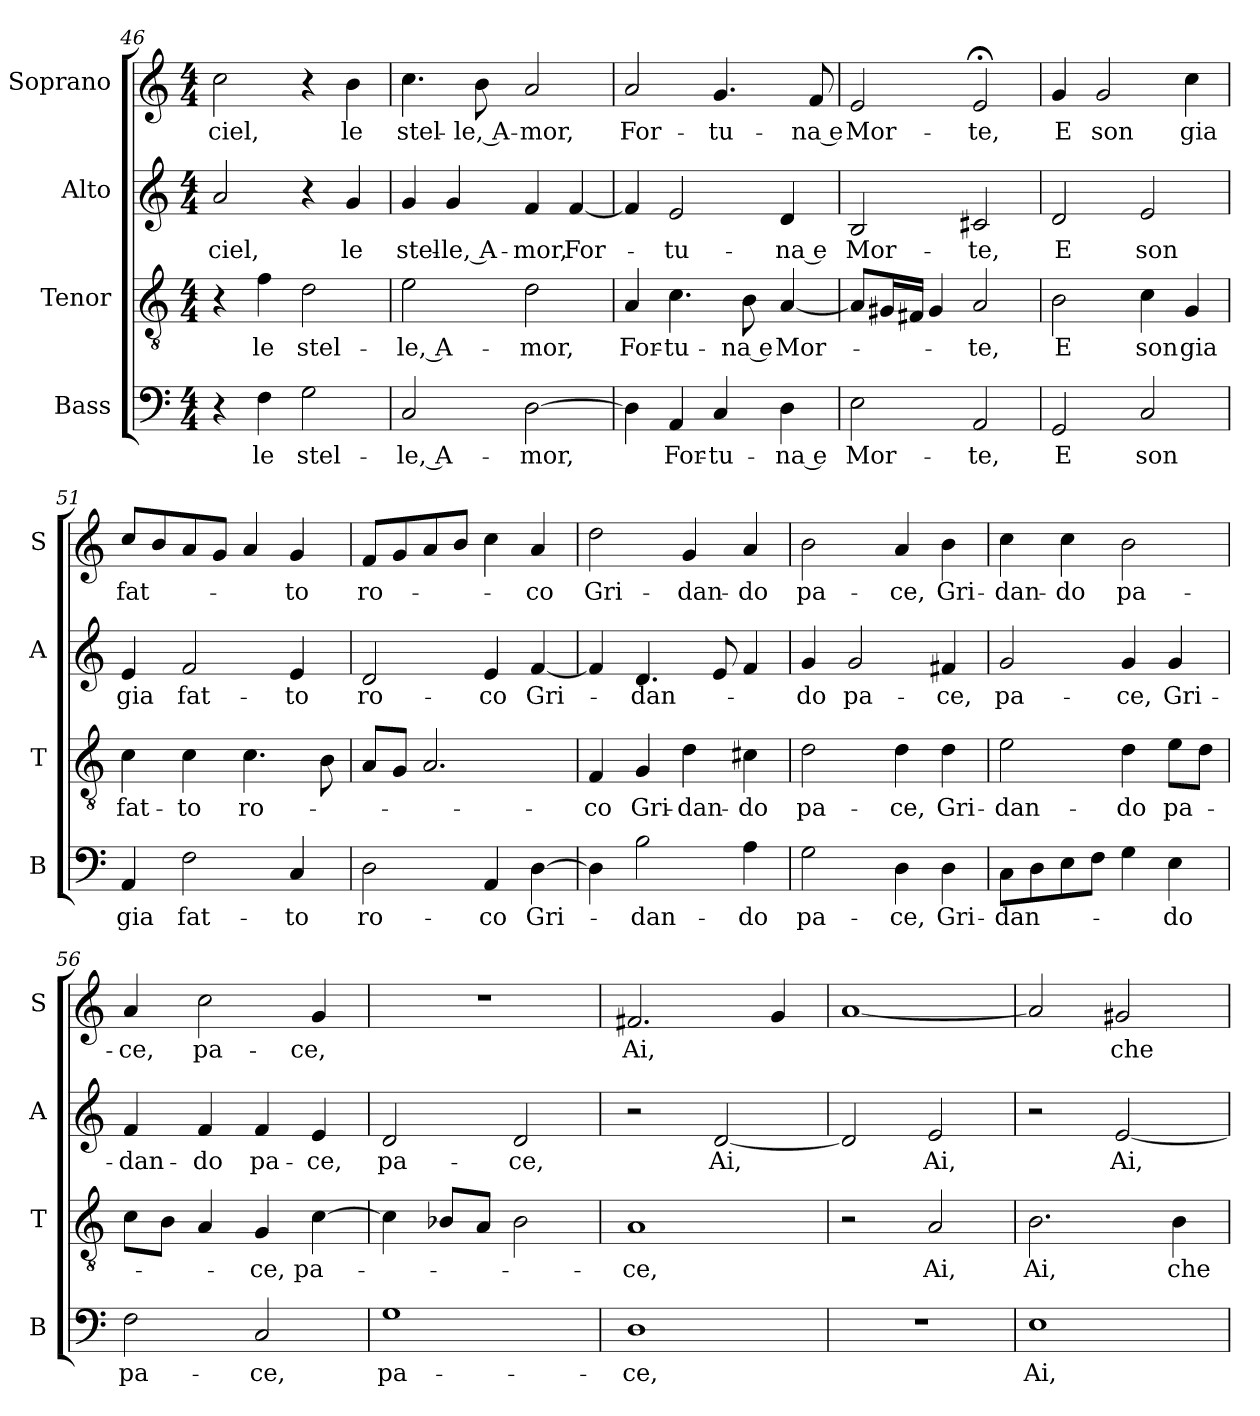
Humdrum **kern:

**kern	**text	**kern	**text	**kern	**text	**kern	**text
*part4	*part4	*part3	*part3	*part2	*part2	*part1	*part1
*staff4	*staff4	*staff3	*staff3	*staff2	*staff2	*staff1	*staff1
*I"Bass	*	*I"Tenor	*	*I"Alto	*	*I"Soprano	*
*I'B	*	*I'T	*	*I'A	*	*I'S	*
!!LO:LB:g=z
*clefF4	*	*clefGv2	*	*clefG2	*	*clefG2	*
*k[]	*	*k[]	*	*k[]	*	*k[]	*
*C:	*	*C:	*	*C:	*	*C:	*
*M4/4	*	*M4/4	*	*M4/4	*	*M4/4	*
=46	=46	=46	=46	=46	=46	=46	=46
!	!	!	!	!	!LO:LY:b	!	!LO:LY:b
4r	.	4r	.	2a/	ciel,	2cc\	ciel,
!	!LO:LY:b	!	!LO:LY:b	!	!	!	!
4F\	le	4f\	le	.	.	.	.
!	!LO:LY:b	!	!LO:LY:b	!	!	!	!
2G\	stel-	2d\	stel-	4r	.	4r	.
!	!	!	!	!	!LO:LY:b	!	!LO:LY:b
.	.	.	.	4g/	le	4b\	le
=47	=47	=47	=47	=47	=47	=47	=47
!	!LO:LY:b	!	!LO:LY:b	!	!LO:LY:b	!	!LO:LY:b
2C/	-le, A-	2e\	-le, A-	4g/	stel-	4.cc\	stel-
!	!	!	!	!	!LO:LY:b	!	!
.	.	.	.	4g/	-le, A-	.	.
!	!	!	!	!	!	!	!LO:LY:b
.	.	.	.	.	.	8b\	-le, A-
!	!LO:LY:b	!	!LO:LY:b	!	!LO:LY:b	!	!LO:LY:b
[2D\	-mor,	2d\	-mor,	4f/	-mor,	2a/	-mor,
!	!	!	!	!	!LO:LY:b	!	!
.	.	.	.	[4f/	For-	.	.
=48	=48	=48	=48	=48	=48	=48	=48
!	!	!	!LO:LY:b	!	!	!	!LO:LY:b
4D\]	.	4A/	For-	4f/]	.	2a/	For-
!	!LO:LY:b	!	!LO:LY:b	!	!LO:LY:b	!	!
4AA/	For-	4.c\	-tu-	2e/	-tu-	.	.
!	!LO:LY:b	!	!	!	!	!	!LO:LY:b
4C/	-tu-	.	.	.	.	4.g/	-tu-
!	!	!	!LO:LY:b	!	!	!	!
.	.	8B\	-na e	.	.	.	.
!	!LO:LY:b	!	!LO:LY:b	!	!LO:LY:b	!	!
4D\	-na e	[4A/	Mor-	4d/	-na e	.	.
!	!	!	!	!	!	!	!LO:LY:b
.	.	.	.	.	.	8f/	-na e
=49	=49	=49	=49	=49	=49	=49	=49
!	!LO:LY:b	!	!	!	!LO:LY:b	!	!LO:LY:b
2E\	Mor-	8A/L]	.	2B/	Mor-	2e/	Mor-
.	.	16G#X/L	.	.	.	.	.
.	.	16F#X/JJ	.	.	.	.	.
.	.	4G#/	.	.	.	.	.
!	!LO:LY:b	!	!LO:LY:b	!	!LO:LY:b	!	!LO:LY:b
2AA/	-te,	2A/	-te,	2c#X/	-te,	2e;</	-te,
=50	=50	=50	=50	=50	=50	=50	=50
!	!LO:LY:b	!	!LO:LY:b	!	!LO:LY:b	!	!LO:LY:b
2GG/	E	2B\	E	2d/	E	4g/	E
!	!	!	!	!	!	!	!LO:LY:b
.	.	.	.	.	.	2g/	son
!	!LO:LY:b	!	!LO:LY:b	!	!LO:LY:b	!	!
2C/	son	4c\	son	2e/	son	.	.
!	!	!	!LO:LY:b	!	!	!	!LO:LY:b
.	.	4G/	gia	.	.	4cc\	gia
=51	=51	=51	=51	=51	=51	=51	=51
!	!LO:LY:b	!	!LO:LY:b	!	!LO:LY:b	!	!LO:LY:b
4AA/	gia	4c\	fat-	4e/	gia	8cc/L	fat-
.	.	.	.	.	.	8b/	.
!	!LO:LY:b	!	!LO:LY:b	!	!LO:LY:b	!	!
2F\	fat-	4c\	-to	2f/	fat-	8a/	.
.	.	.	.	.	.	8g/J	.
!	!	!	!LO:LY:b	!	!	!	!
.	.	4.c\	ro-	.	.	4a/	.
!	!LO:LY:b	!	!	!	!LO:LY:b	!	!LO:LY:b
4C/	-to	.	.	4e/	-to	4g/	-to
.	.	8B\	.	.	.	.	.
!!LO:PB:g=z
=52	=52	=52	=52	=52	=52	=52	=52
!	!LO:LY:b	!	!	!	!LO:LY:b	!	!LO:LY:b
2D\	ro-	8A/L	.	2d/	ro-	8f/L	ro-
.	.	8G/J	.	.	.	8g/	.
.	.	2.A/	.	.	.	8a/	.
.	.	.	.	.	.	8b/J	.
!	!LO:LY:b	!	!	!	!LO:LY:b	!	!
4AA/	-co	.	.	4e/	-co	4cc\	.
!	!LO:LY:b	!	!	!	!LO:LY:b	!	!LO:LY:b
[4D\	Gri-	.	.	[4f/	Gri-	4a/	-co
=53	=53	=53	=53	=53	=53	=53	=53
!	!	!	!LO:LY:b	!	!	!	!LO:LY:b
4D\]	.	4F/	-co	4f/]	.	2dd\	Gri-
!	!LO:LY:b	!	!LO:LY:b	!	!LO:LY:b	!	!
2B\	-dan-	4G/	Gri-	4.d/	-dan-	.	.
!	!	!	!LO:LY:b	!	!	!	!LO:LY:b
.	.	4d\	-dan-	.	.	4g/	-dan-
.	.	.	.	8e/	.	.	.
!	!LO:LY:b	!	!LO:LY:b	!	!	!	!LO:LY:b
4A\	-do	4c#X\	-do	4f/	.	4a/	-do
=54	=54	=54	=54	=54	=54	=54	=54
!	!LO:LY:b	!	!LO:LY:b	!	!LO:LY:b	!	!LO:LY:b
2G\	pa-	2d\	pa-	4g/	-do	2b\	pa-
!	!	!	!	!	!LO:LY:b	!	!
.	.	.	.	2g/	pa-	.	.
!	!LO:LY:b	!	!LO:LY:b	!	!	!	!LO:LY:b
4D\	-ce,	4d\	-ce,	.	.	4a/	-ce,
!	!LO:LY:b	!	!LO:LY:b	!	!LO:LY:b	!	!LO:LY:b
4D\	Gri-	4d\	Gri-	4f#X/	-ce,	4b\	Gri-
=55	=55	=55	=55	=55	=55	=55	=55
!	!LO:LY:b	!	!LO:LY:b	!	!LO:LY:b	!	!LO:LY:b
8C\L	-dan-	2e\	-dan-	2g/	pa-	4cc\	-dan-
8D\	.	.	.	.	.	.	.
!	!	!	!	!	!	!	!LO:LY:b
8E\	.	.	.	.	.	4cc\	-do
8F\J	.	.	.	.	.	.	.
!	!	!	!LO:LY:b	!	!LO:LY:b	!	!LO:LY:b
4G\	.	4d\	-do	4g/	-ce,	2b\	pa-
!	!LO:LY:b	!	!LO:LY:b	!	!LO:LY:b	!	!
4E\	-do	8e\L	pa-	4g/	Gri-	.	.
.	.	8d\J	.	.	.	.	.
=56	=56	=56	=56	=56	=56	=56	=56
!	!LO:LY:b	!	!	!	!LO:LY:b	!	!LO:LY:b
2F\	pa-	8c\L	.	4f/	-dan-	4a/	-ce,
.	.	8B\J	.	.	.	.	.
!	!	!	!	!	!LO:LY:b	!	!LO:LY:b
.	.	4A/	.	4f/	-do	2cc\	pa-
!	!LO:LY:b	!	!LO:LY:b	!	!LO:LY:b	!	!
2C/	-ce,	4G/	-ce,	4f/	pa-	.	.
!	!	!	!LO:LY:b	!	!LO:LY:b	!	!LO:LY:b
.	.	[4c\	pa-	4e/	-ce,	4g/	-ce,
=57	=57	=57	=57	=57	=57	=57	=57
!	!LO:LY:b	!	!	!	!LO:LY:b	!	!
1G	pa-	4c\]	.	2d/	pa-	1r	.
.	.	8B-X/L	.	.	.	.	.
.	.	8A/J	.	.	.	.	.
!	!	!	!	!	!LO:LY:b	!	!
.	.	2B-\	.	2d/	-ce,	.	.
!!LO:LB:g=z
=58	=58	=58	=58	=58	=58	=58	=58
!	!LO:LY:b	!	!LO:LY:b	!	!	!	!LO:LY:b
1D	-ce,	1A	-ce,	2r	.	2.f#X/	Ai,
!	!	!	!	!	!LO:LY:b	!	!
.	.	.	.	[2d/	Ai,	.	.
.	.	.	.	.	.	4g/	.
=59	=59	=59	=59	=59	=59	=59	=59
1r	.	2r	.	2d/]	.	[1a	.
!	!	!	!LO:LY:b	!	!LO:LY:b	!	!
.	.	2A/	Ai,	2e/	Ai,	.	.
=60	=60	=60	=60	=60	=60	=60	=60
!	!LO:LY:b	!	!LO:LY:b	!	!	!	!
1E	Ai,	2.B\	Ai,	2r	.	2a/]	.
!	!	!	!	!	!LO:LY:b	!	!LO:LY:b
.	.	.	.	[2e/	Ai,	2g#X/	che
!	!	!	!LO:LY:b	!	!	!	!
.	.	4B\	che	.	.	.	.
=	=	=	=	=	=	=	=
*-	*-	*-	*-	*-	*-	*-	*-
